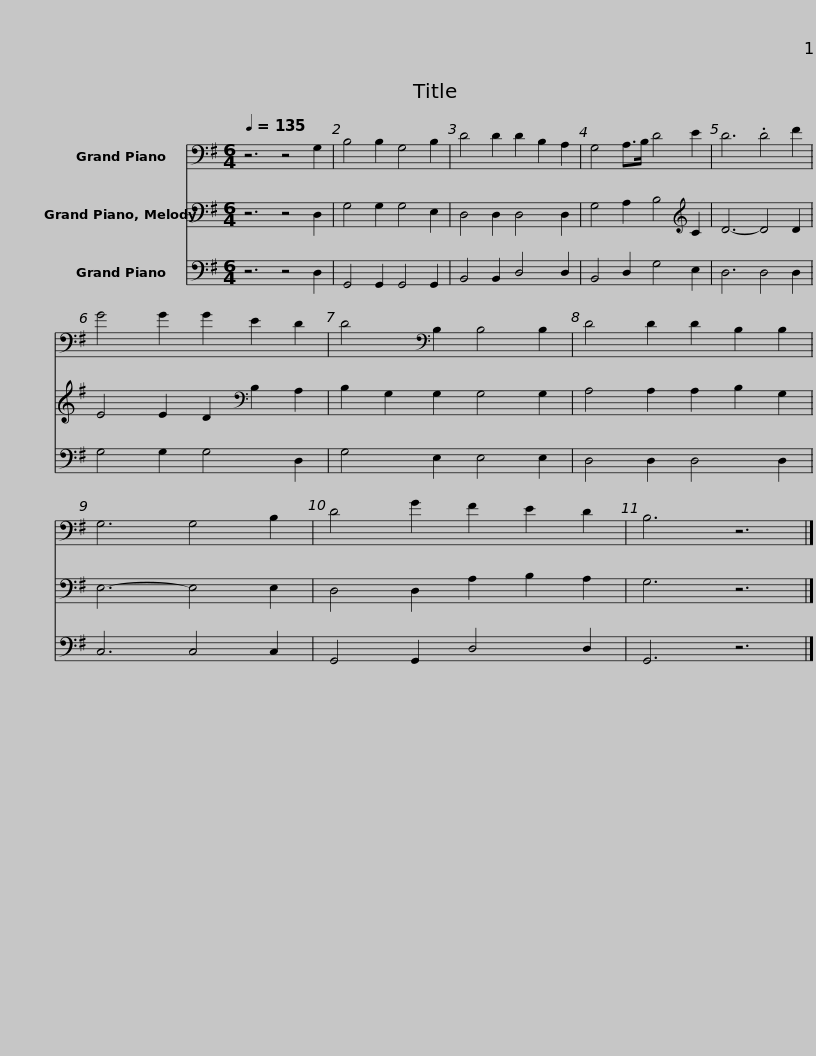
X:1
%%score 1 2 3
L:1/8
Q:1/4=135
M:6/4
I:linebreak $
K:G
V:1 bass
V:2 bass
V:3 bass
V:1
 z6 z4 G,2 | B,4 B,2 G,4 B,2 | D4 D2 D2 B,2 A,2 | G,4 A,>B, D4 E2 | D6 .D4 F2 |$ %5
 G4 G2 G2 E2 D2 | D4[K:bass] B,2 B,4 B,2 | D4 D2 D2 B,2 B,2 | G,6 G,4 B,2 | D4 G2 F2 E2 D2 | %10
 B,6 z6 |] %11
V:2
 z6 z4 D,2 | G,4 G,2 G,4 E,2 | D,4 D,2 D,4 D,2 | G,4 A,2 B,4[K:treble] C2 | D6- D4 D2 |$ %5
 E4 E2 D2[K:bass] B,2 A,2 | B,2 G,2 G,2 G,4 G,2 | A,4 A,2 A,2 B,2 G,2 | E,6- E,4 E,2 | D,4 D,2 A,2 B,2 A,2 | %10
 G,6 z6 |] %11
V:3
 z6 z4 D,2 | G,,4 G,,2 G,,4 G,,2 | B,,4 B,,2 D,4 D,2 | B,,4 D,2 G,4 E,2 | D,6 D,4 D,2 |$ %5
 G,4 G,2 G,4 D,2 | G,4 E,2 E,4 E,2 | D,4 D,2 D,4 D,2 | C,6 C,4 C,2 | G,,4 G,,2 D,4 D,2 | %10
 G,,6 z6 |] %11
